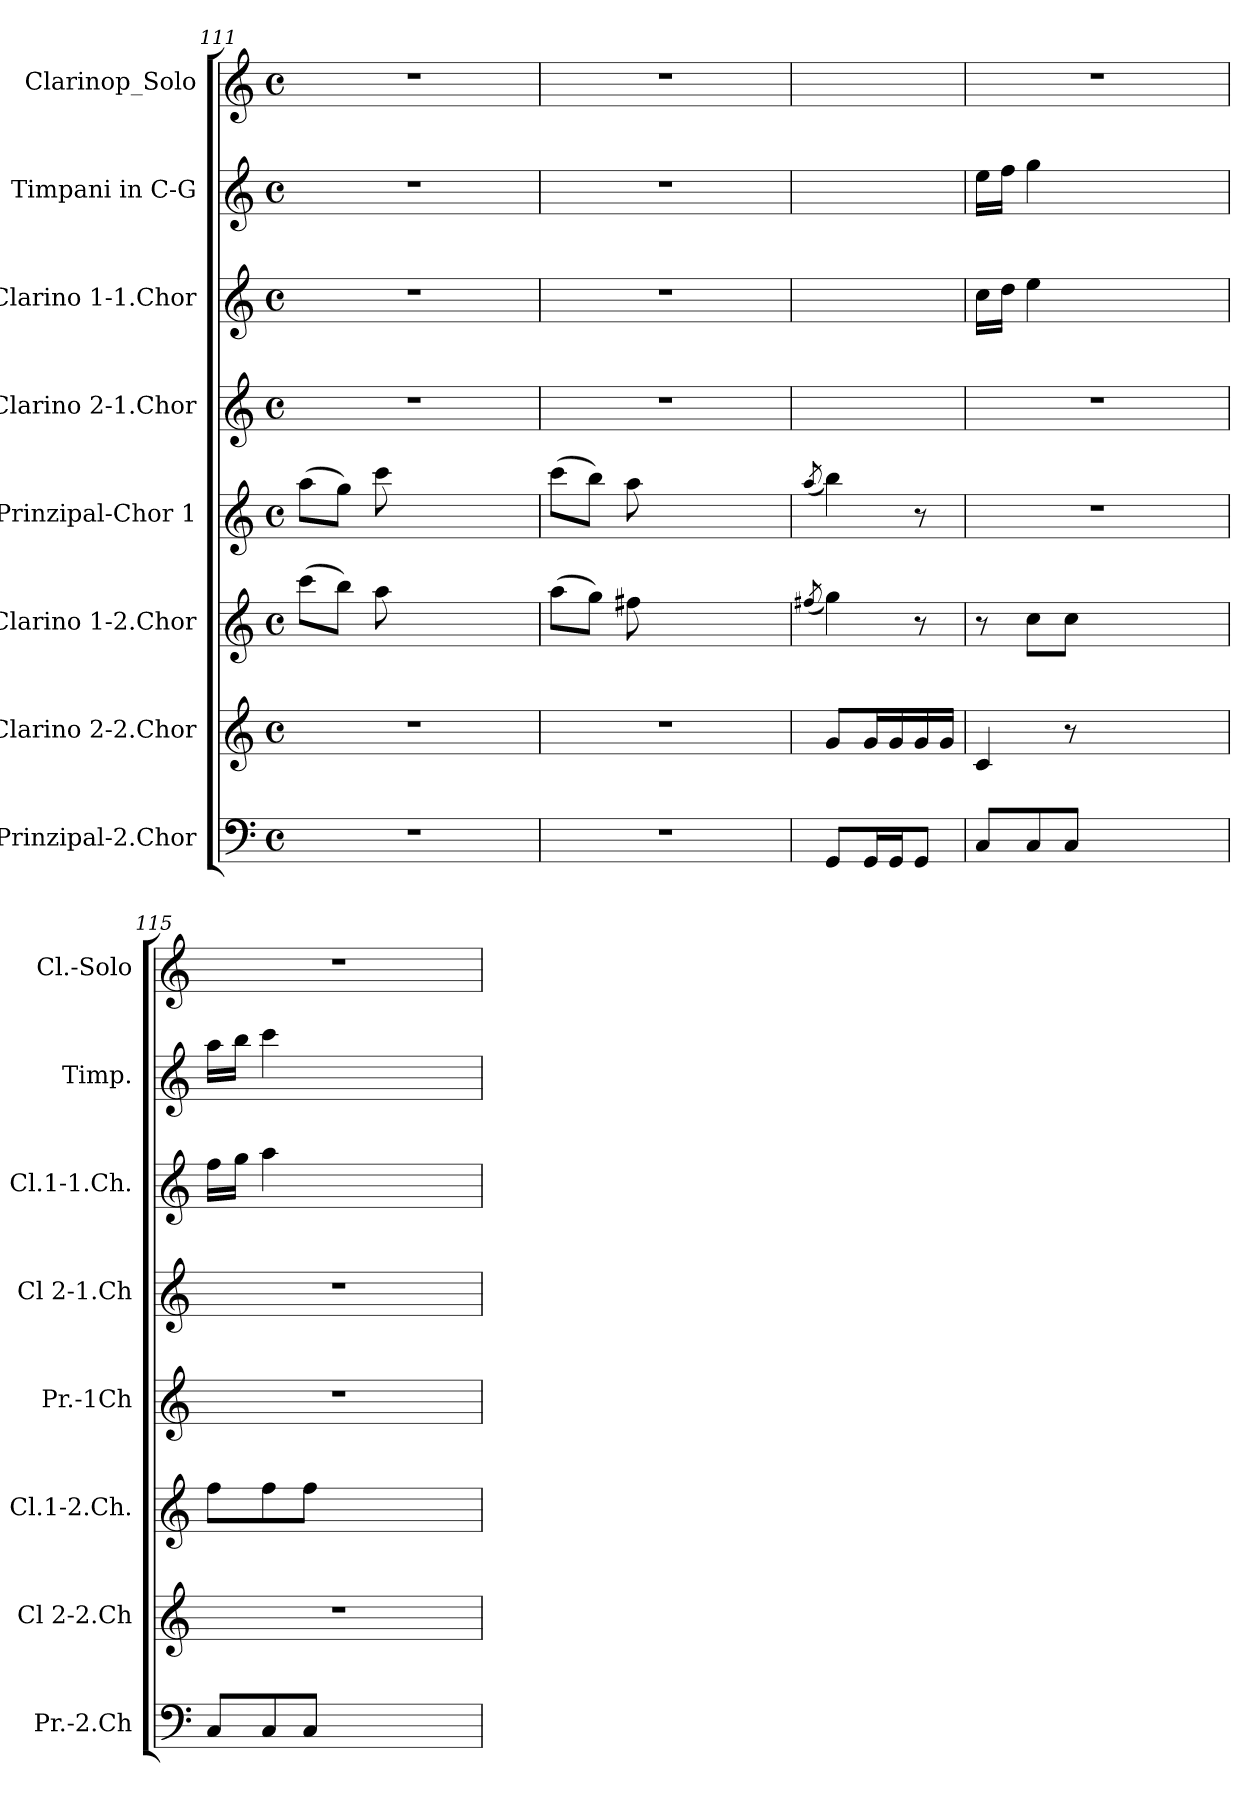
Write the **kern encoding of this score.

**kern	**kern	**kern	**kern	**kern	**kern	**kern	**kern
*part8	*part7	*part6	*part5	*part4	*part3	*part2	*part1
*staff8	*staff7	*staff6	*staff5	*staff4	*staff3	*staff2	*staff1
*I"Prinzipal-2.Chor	*I"Clarino 2-2.Chor	*I"Clarino 1-2.Chor	*I"Prinzipal-Chor 1	*I"Clarino 2-1.Chor	*I"Clarino 1-1.Chor	*I"Timpani in C-G	*I"Clarinop_Solo
*I'Pr.-2.Ch	*I'Cl 2-2.Ch	*I'Cl.1-2.Ch.	*I'Pr.-1Ch	*I'Cl 2-1.Ch	*I'Cl.1-1.Ch.	*I'Timp.	*I'Cl.-Solo
*clefF4	*clefG2	*clefG2	*clefG2	*clefG2	*clefG2	*clefG2	*clefG2
*	*	*ITrd1c2	*ITrd1c2	*	*ITrd1c2	*ITrd1c2	*
*k[]	*k[]	*k[b-e-]	*k[b-e-]	*k[]	*k[b-e-]	*k[b-e-]	*k[]
*C:	*C:	*B-:	*B-:	*C:	*B-:	*B-:	*C:
*M4/4	*M4/4	*M4/4	*M4/4	*M4/4	*M4/4	*M4/4	*M4/4
*met(c)	*met(c)	*met(c)	*met(c)	*met(c)	*met(c)	*met(c)	*met(c)
=111	=111	=111	=111	=111	=111	=111	=111
1r	1r	(>8bb-L	(>8ggL	1r	1r	1r	1r
.	.	8aaJ)	8ffJ)	.	.	.	.
.	.	8gg	8bb-	.	.	.	.
.	.	2ryy	2ryy	.	.	.	.
.	.	8ryy	8ryy	.	.	.	.
=112	=112	=112	=112	=112	=112	=112	=112
1r	1r	(>8ggL	(>8bb-L	1r	1r	1r	1r
.	.	8ffJ)	8aaJ)	.	.	.	.
.	.	8ee	8gg	.	.	.	.
.	.	2ryy	2ryy	.	.	.	.
.	.	8ryy	8ryy	.	.	.	.
=113	=113	=113	=113	=113	=113	=113	=113
.	.	(>8qee	(>8qgg	.	.	.	.
8GGL	8gL	4ff)	4aa)	4.ryy	4.ryy	4.ryy	4.ryy
16GGL	16gL	.	.	.	.	.	.
16GGJ	16g	.	.	.	.	.	.
8GGJ	16g	8r	8r	.	.	.	.
.	16gJJ	.	.	.	.	.	.
!!LO:LB:g=z
=114	=114	=114	=114	=114	=114	=114	=114
8CL	4c	8r	1r	1r	16b-LL	16ddLL	1r
.	.	.	.	.	16ccJJ	16ee-JJ	.
8C	.	8b-L	.	.	4dd	4ff	.
8CJ	8r	8b-J	.	.	.	.	.
2ryy	2ryy	2ryy	.	.	2ryy	2ryy	.
8ryy	8ryy	8ryy	.	.	8ryy	8ryy	.
=115	=115	=115	=115	=115	=115	=115	=115
8CL	1r	8ee-L	1r	1r	16ee-LL	16ggLL	1r
.	.	.	.	.	16ffJJ	16aaJJ	.
8C	.	8ee-	.	.	4gg	4bb-	.
8CJ	.	8ee-J	.	.	.	.	.
2ryy	.	2ryy	.	.	2ryy	2ryy	.
8ryy	.	8ryy	.	.	8ryy	8ryy	.
=	=	=	=	=	=	=	=
*-	*-	*-	*-	*-	*-	*-	*-
